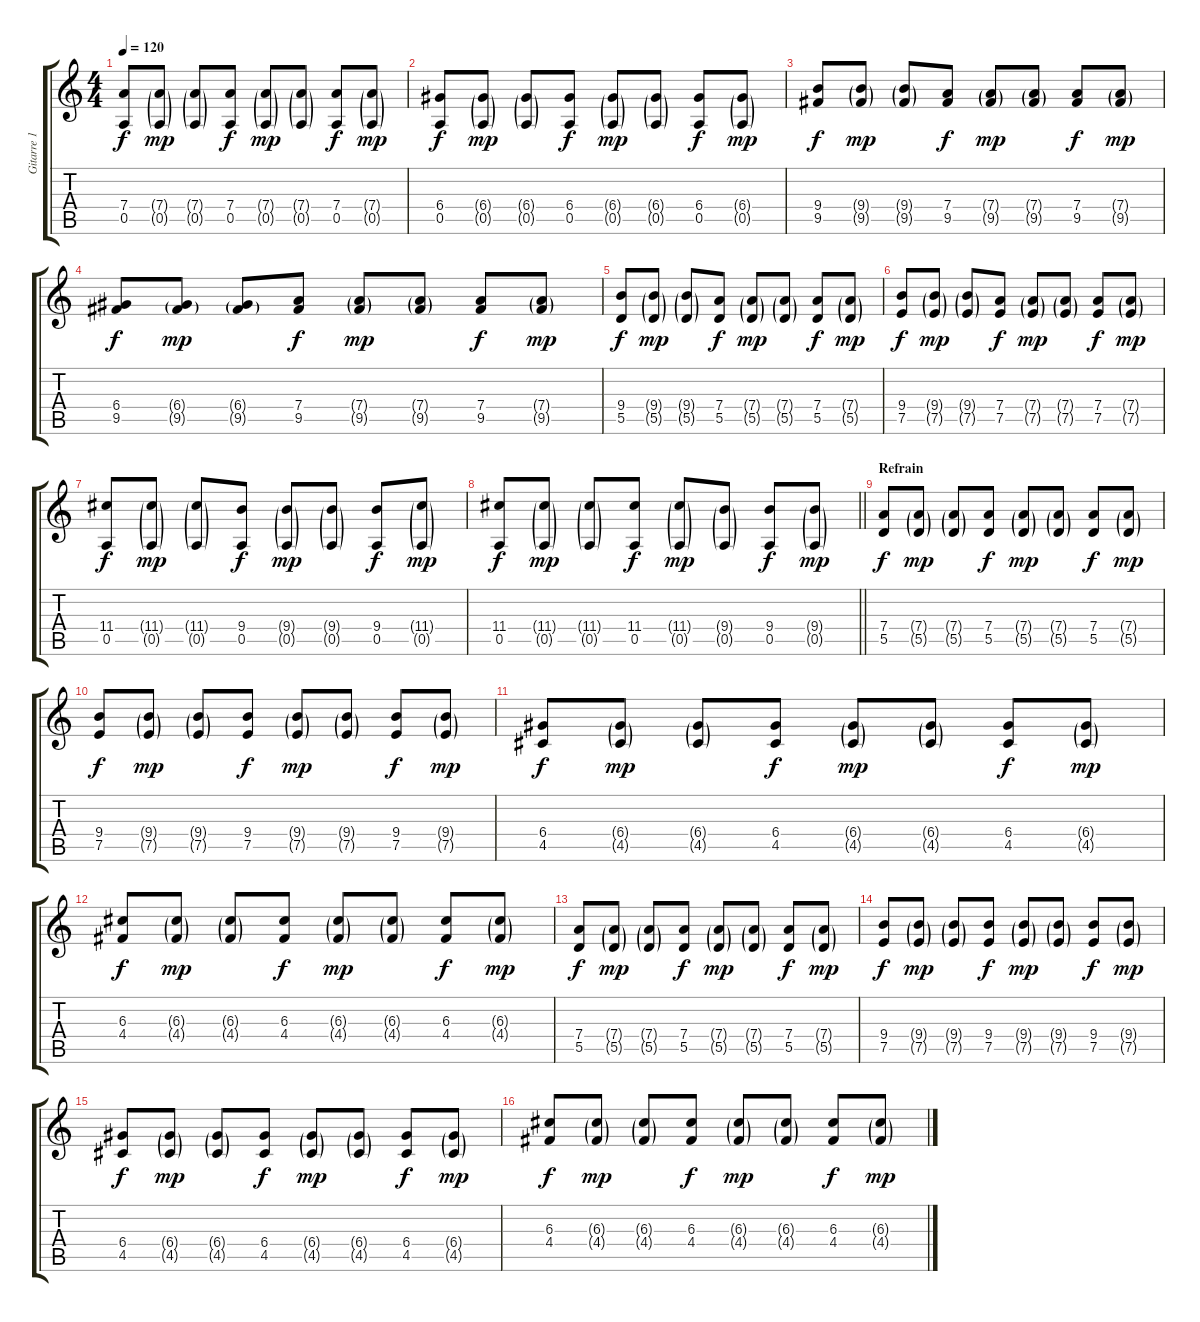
\track ("Gitarre 1" "Gitarre 1") {instrument electricguitarclean}
\staff {score tabs}
\tuning (E4 B3 G3 D3 A2 E2) {hide}
\ts (4 4)
\tempo 120
\clef g2
\ks c
(7.4 0.5).8{dy f} (7.4{g} 0.5{g}).8{dy mp} (7.4{g} 0.5{g}).8 (7.4 0.5).8{dy f} (7.4{g} 0.5{g}).8{dy mp} (7.4{g} 0.5{g}).8 (7.4 0.5).8{dy f} (7.4{g} 0.5{g}).8{dy mp} |
(6.4 0.5).8{dy f} (6.4{g} 0.5{g}).8{dy mp} (6.4{g} 0.5{g}).8 (6.4 0.5).8{dy f} (6.4{g} 0.5{g}).8{dy mp} (6.4{g} 0.5{g}).8 (6.4 0.5).8{dy f} (6.4{g} 0.5{g}).8{dy mp} |
(9.4 9.5).8{dy f} (9.4{g} 9.5{g}).8{dy mp} (9.4{g} 9.5{g}).8 (7.4 9.5).8{dy f} (7.4{g} 9.5{g}).8{dy mp} (7.4{g} 9.5{g}).8 (7.4 9.5).8{dy f} (7.4{g} 9.5{g}).8{dy mp} |
(6.4 9.5).8{dy f} (6.4{g} 9.5{g}).8{dy mp} (6.4{g} 9.5{g}).8 (7.4 9.5).8{dy f} (7.4{g} 9.5{g}).8{dy mp} (7.4{g} 9.5{g}).8 (7.4 9.5).8{dy f} (7.4{g} 9.5{g}).8{dy mp} |
(9.4 5.5).8{dy f} (9.4{g} 5.5{g}).8{dy mp} (9.4{g} 5.5{g}).8 (7.4 5.5).8{dy f} (7.4{g} 5.5{g}).8{dy mp} (7.4{g} 5.5{g}).8 (7.4 5.5).8{dy f} (7.4{g} 5.5{g}).8{dy mp} |
(9.4 7.5).8{dy f} (9.4{g} 7.5{g}).8{dy mp} (9.4{g} 7.5{g}).8 (7.4 7.5).8{dy f} (7.4{g} 7.5{g}).8{dy mp} (7.4{g} 7.5{g}).8 (7.4 7.5).8{dy f} (7.4{g} 7.5{g}).8{dy mp} |
(11.4 0.5).8{dy f} (11.4{g} 0.5{g}).8{dy mp} (11.4{g} 0.5{g}).8 (9.4 0.5).8{dy f} (9.4{g} 0.5{g}).8{dy mp} (9.4{g} 0.5{g}).8 (9.4 0.5).8{dy f} (11.4{g} 0.5{g}).8{dy mp} |
\barLineRight lightlight
(11.4 0.5).8{dy f} (11.4{g} 0.5{g}).8{dy mp} (11.4{g} 0.5{g}).8 (11.4 0.5).8{dy f} (11.4{g} 0.5{g}).8{dy mp} (9.4{g} 0.5{g}).8 (9.4 0.5).8{dy f} (9.4{g} 0.5{g}).8{dy mp} |
\section ("" "Refrain")
(7.4 5.5).8{dy f volume 13 instrument electricguitarclean} (7.4{g} 5.5{g}).8{dy mp} (7.4{g} 5.5{g}).8 (7.4 5.5).8{dy f} (7.4{g} 5.5{g}).8{dy mp} (7.4{g} 5.5{g}).8 (7.4 5.5).8{dy f} (7.4{g} 5.5{g}).8{dy mp} |
(9.4 7.5).8{dy f} (9.4{g} 7.5{g}).8{dy mp} (9.4{g} 7.5{g}).8 (9.4 7.5).8{dy f} (9.4{g} 7.5{g}).8{dy mp} (9.4{g} 7.5{g}).8 (9.4 7.5).8{dy f} (9.4{g} 7.5{g}).8{dy mp} |
(6.4 4.5).8{dy f} (6.4{g} 4.5{g}).8{dy mp} (6.4{g} 4.5{g}).8 (6.4 4.5).8{dy f} (6.4{g} 4.5{g}).8{dy mp} (6.4{g} 4.5{g}).8 (6.4 4.5).8{dy f} (6.4{g} 4.5{g}).8{dy mp} |
(6.3 4.4).8{dy f} (6.3{g} 4.4{g}).8{dy mp} (6.3{g} 4.4{g}).8 (6.3 4.4).8{dy f} (6.3{g} 4.4{g}).8{dy mp} (6.3{g} 4.4{g}).8 (6.3 4.4).8{dy f} (6.3{g} 4.4{g}).8{dy mp} |
(7.4 5.5).8{dy f} (7.4{g} 5.5{g}).8{dy mp} (7.4{g} 5.5{g}).8 (7.4 5.5).8{dy f} (7.4{g} 5.5{g}).8{dy mp} (7.4{g} 5.5{g}).8 (7.4 5.5).8{dy f} (7.4{g} 5.5{g}).8{dy mp} |
(9.4 7.5).8{dy f} (9.4{g} 7.5{g}).8{dy mp} (9.4{g} 7.5{g}).8 (9.4 7.5).8{dy f} (9.4{g} 7.5{g}).8{dy mp} (9.4{g} 7.5{g}).8 (9.4 7.5).8{dy f} (9.4{g} 7.5{g}).8{dy mp} |
(6.4 4.5).8{dy f} (6.4{g} 4.5{g}).8{dy mp} (6.4{g} 4.5{g}).8 (6.4 4.5).8{dy f} (6.4{g} 4.5{g}).8{dy mp} (6.4{g} 4.5{g}).8 (6.4 4.5).8{dy f} (6.4{g} 4.5{g}).8{dy mp} |
(6.3 4.4).8{dy f} (6.3{g} 4.4{g}).8{dy mp} (6.3{g} 4.4{g}).8 (6.3 4.4).8{dy f} (6.3{g} 4.4{g}).8{dy mp} (6.3{g} 4.4{g}).8 (6.3 4.4).8{dy f} (6.3{g} 4.4{g}).8{dy mp}
